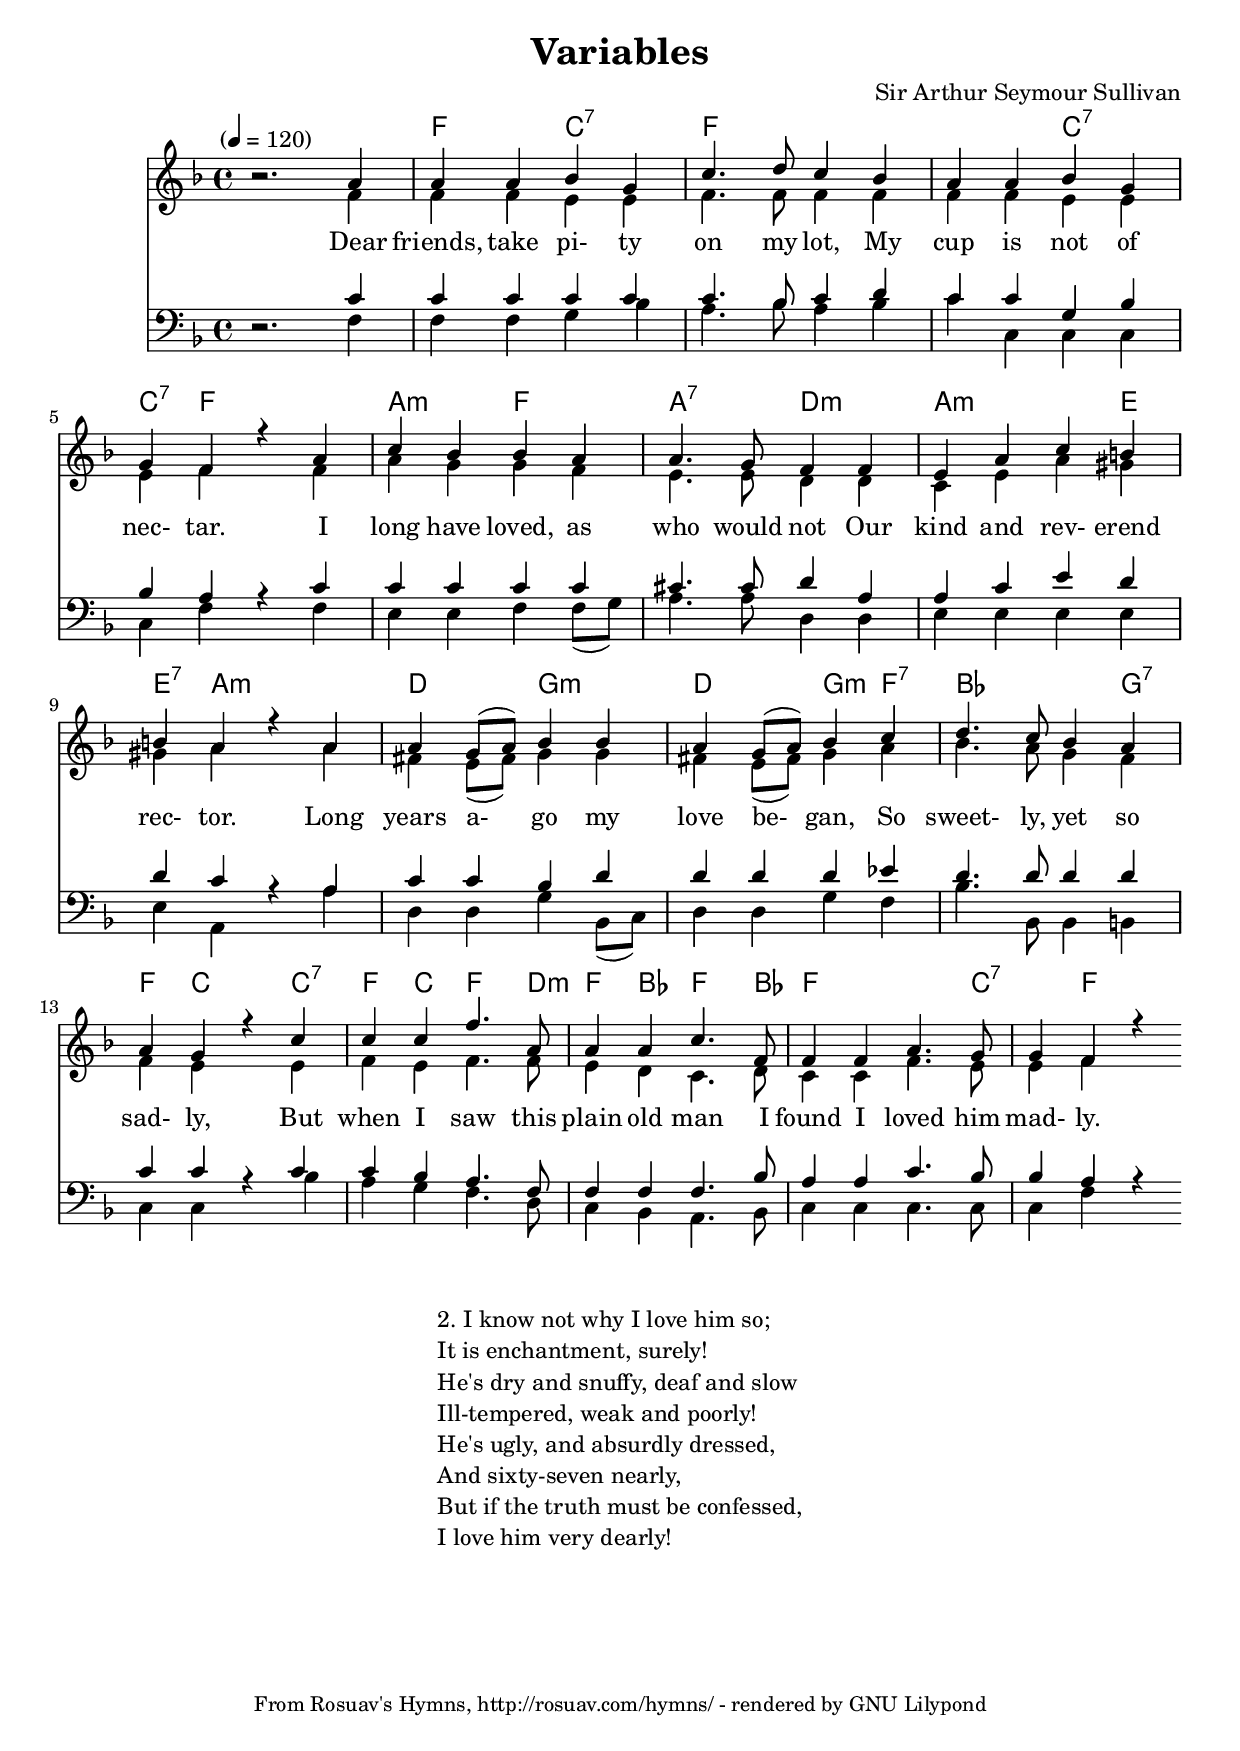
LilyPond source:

\version "2.24.0"
% A musical pun.
\include "Hymnal.ly"

\header
{
    title="Variables"
    composer="Sir Arthur Seymour Sullivan"
    % arranger=""
    % meter="" ??
    % piece="" ??
}

\score {
    <<
        \new ChordNames {
            \set chordChanges = ##t
            \transpose c c,
            \chordmode {
	        s1
	        f2 c:7 f f f c:7 c4:7 f f2
		a:m f a:7 d:m a:m a4:m e e:7 a:m a2:m
		d g:m d g4:m f:7 bf2. g4:7 f c s
		c:7 f c f4. d8:m f4 bf f4. bf8 f4 f f4. c8:7 c4:7 f2
            }
        }
        \new Staff <<
            \set Staff.midiInstrument = "acoustic grand"
            \key f \major
            \time 4/4
            \tempo "" 4 = 120
            \new Voice = "sops" \relative f' {
                r2. % To start on an upbeat, put this _before_ the \voiceOne (otherwise it works fine, but prints badly)
                \voiceOne
		a4 a a bf g c4. d8 c4 bf a a bf g g f r
		a c bf bf a a4. g8 f4 f e a c b b a 4 r
		a a g8(a) bf4 bf a g8(a) bf4 c d4. c8 bf4 a a g r
		c c c f4. a,8 a4 a c4. f,8 f4 f a4. g8 g4 f r
            }
            \addlyrics { \lyr \lyricmode {
                !Dear friends, take pi- ty on my lot,
		!My cup is not of nec- tar.
		!I long have loved, as who would not
		!Our kind and rev- erend rec- tor.
		!Long years a- go my love be- gan,
		!So sweet- ly, yet so sad- ly,
		!But when I saw this plain old man
		!I found I loved him mad- ly.
            } }
            \new Voice = "alto" \relative f' {
                s2. % The same rest, but as a spacer so it doesn't print
                \voiceTwo
		f4 f f e e f4. f8 f4 f f f e e e f s
		f a g g f e4. e8 d4 d c e a gs gs a s
		a fs e8(fs) g4 g fs e8(fs) g4 a bf4. a8 g4 f f e s
		e f e f4. f8 e4 d c4. d8 c4 c f4. e8 e4 f s
            }
        >>
        \new Staff <<
            \clef bass
            \key f \major
            \new Voice = "tenor" \relative c' {
                r2.
                \voiceOne
		c4 c c c c c4. bf8 c4 d c c g bf bf a r
		c c c c c cs4. cs8 d4 a a c e d d c r
		a c c bf d d d d ef d4. d8 d4 d c c r
		c c bf a4. f8 f4 f f4. bf8 a4 a c4. bf8 bf4 a r
            }
            \new Voice = "bass" \relative c' {
                s2.
                \voiceTwo
		f,4 f f g bf a4. bf8 a4 bf c c, c c c f s
		f e e f f8(g) a4. a8 d,4 d e e e e e a, s
		a' d, d g bf,8(c) d4 d g f bf4. bf,8 bf4 b c c s
		bf' a g f4. d8 c4 bf a4. bf8 c4 c c4. c8 c4 f s
            }
        >>
    >>
    \layout { }
    \midi { \context { \ChordNames \remove Note_performer } } % Stop chords from sounding in the MIDI
}

% Additional verses
\markup \fill-line {
\column {
"2. I know not why I love him so;"
"It is enchantment, surely!"
"He's dry and snuffy, deaf and slow"
"Ill-tempered, weak and poorly!"
"He's ugly, and absurdly dressed,"
"And sixty-seven nearly,"
"But if the truth must be confessed,"
"I love him very dearly!"
}
}
